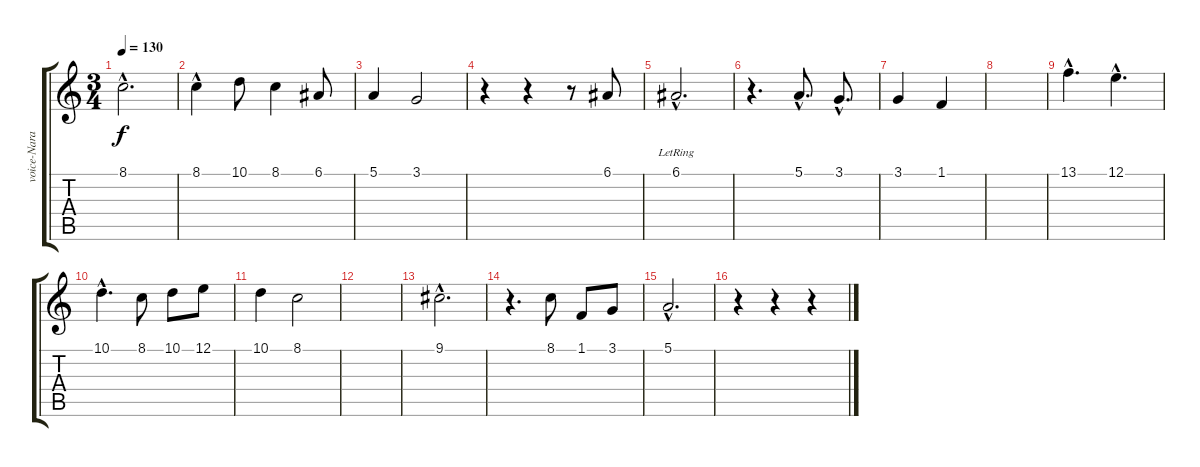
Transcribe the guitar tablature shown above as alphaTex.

\track ("voice-Narayan Gopal" "voice-Nara") {instrument stringensemble1}
\staff {score tabs}
\tuning (E4 B3 G3 D3 A2 E2) {hide}
\ts (3 4)
\tempo 130
\clef g2
\ks c
8.1{hac}.2{d dy f} |
8.1{hac}.4 10.1.8 8.1.4 6.1.8 |
5.1.4 3.1.2 |
r.4 r.4 r.8 6.1.8 |
6.1{hac lr}.2{d} |
r.4{d} 5.1{hac}.8{d} 3.1{hac}.8{d} |
3.1.4 1.1.4 |
|
13.1{hac}.4{d} 12.1{hac}.4{d} |
10.1{hac}.4{d} 8.1.8 10.1.8 12.1.8 |
10.1.4 8.1.2 |
|
9.1{hac}.2{d} |
r.4{d} 8.1.8 1.1.8 3.1.8 |
5.1{hac}.2{d} |
r.4 r.4 r.4
